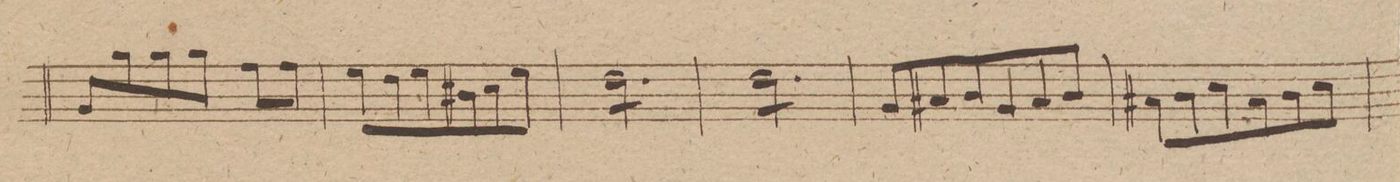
**kern
*I"Organo.
*clefF4
*k[f#]
*M3/4
8BBL/
8B\
8B\
8BJ\
8A\L
8A\J
=63
8G\L
8F#\
8G\
8D#X\
8E\
8G\J
=64
*tremolo
8F#\L
8F#\
8F#\
8F#\
8F#\
8F#\J
=65
8F#\L
8F#\
8F#\
8F#\
8F#\
8F#\J
*Xtremolo
=66
8BB/L
8C#X/
8D\
8BB/
8C#/
8D\J
=67
8C#X/L
8D\
8E\
8C#/
8D\
8E\J
=68
*-
